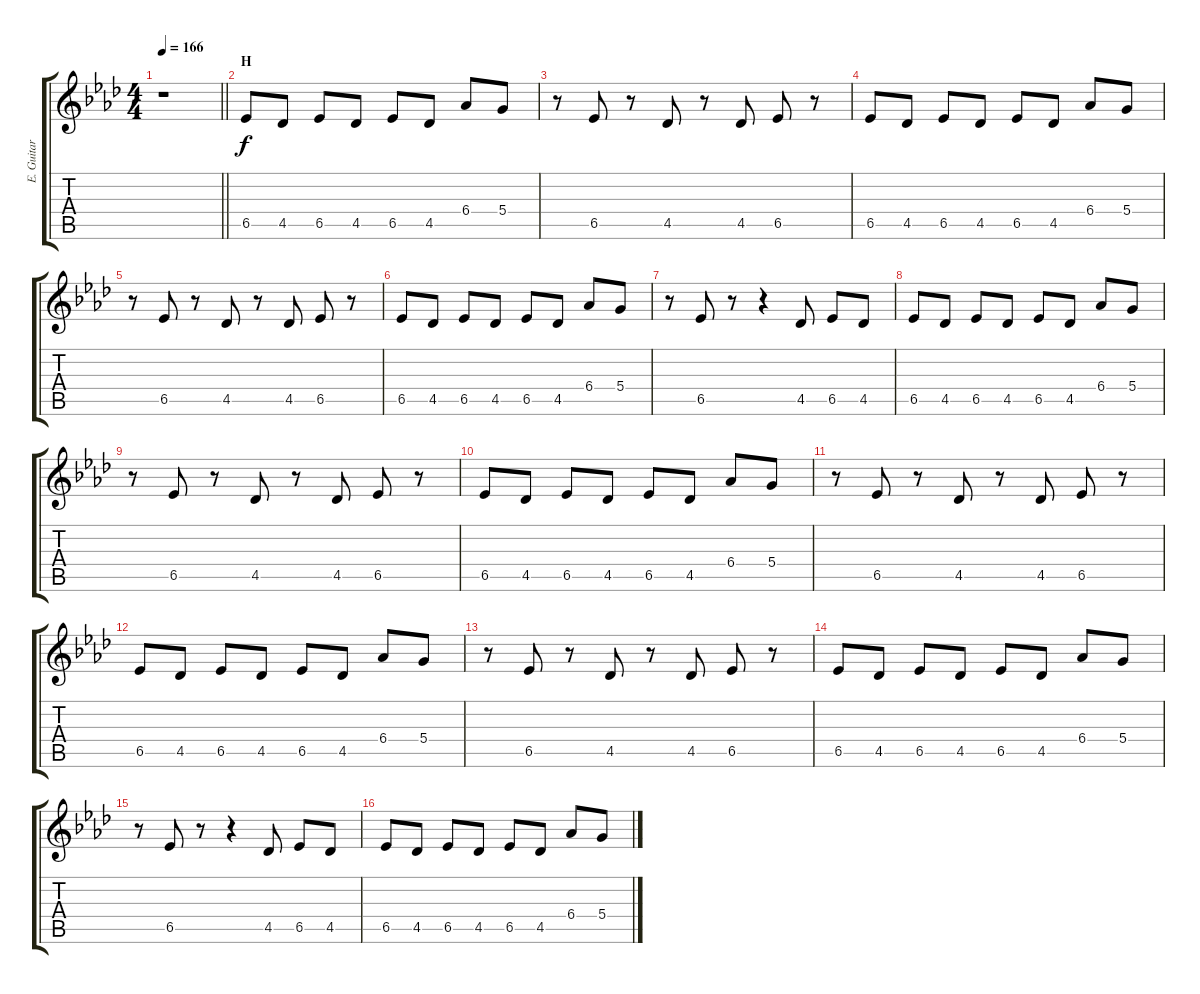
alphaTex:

\track ("E. Guitar II" "E. Guitar ") {instrument overdrivenguitar}
\staff {score tabs}
\tuning (E4 B3 G3 D3 A2 E2) {hide}
\ts (4 4)
\tempo 166
\clef g2
\barLineRight lightlight
\ks ab
r.1{dy f} |
\section ("" "H")
6.5.8 4.5.8 6.5.8 4.5.8 6.5.8 4.5.8 6.4.8 5.4.8 |
r.8 6.5.8 r.8 4.5.8 r.8 4.5.8 6.5.8 r.8 |
6.5.8 4.5.8 6.5.8 4.5.8 6.5.8 4.5.8 6.4.8 5.4.8 |
r.8 6.5.8 r.8 4.5.8 r.8 4.5.8 6.5.8 r.8 |
6.5.8 4.5.8 6.5.8 4.5.8 6.5.8 4.5.8 6.4.8 5.4.8 |
r.8 6.5.8 r.8 r.4 4.5.8 6.5.8 4.5.8 |
6.5.8 4.5.8 6.5.8 4.5.8 6.5.8 4.5.8 6.4.8 5.4.8 |
r.8 6.5.8 r.8 4.5.8 r.8 4.5.8 6.5.8 r.8 |
6.5.8 4.5.8 6.5.8 4.5.8 6.5.8 4.5.8 6.4.8 5.4.8 |
r.8 6.5.8 r.8 4.5.8 r.8 4.5.8 6.5.8 r.8 |
6.5.8 4.5.8 6.5.8 4.5.8 6.5.8 4.5.8 6.4.8 5.4.8 |
r.8 6.5.8 r.8 4.5.8 r.8 4.5.8 6.5.8 r.8 |
6.5.8 4.5.8 6.5.8 4.5.8 6.5.8 4.5.8 6.4.8 5.4.8 |
r.8 6.5.8 r.8 r.4 4.5.8 6.5.8 4.5.8 |
6.5.8 4.5.8 6.5.8 4.5.8 6.5.8 4.5.8 6.4.8 5.4.8
